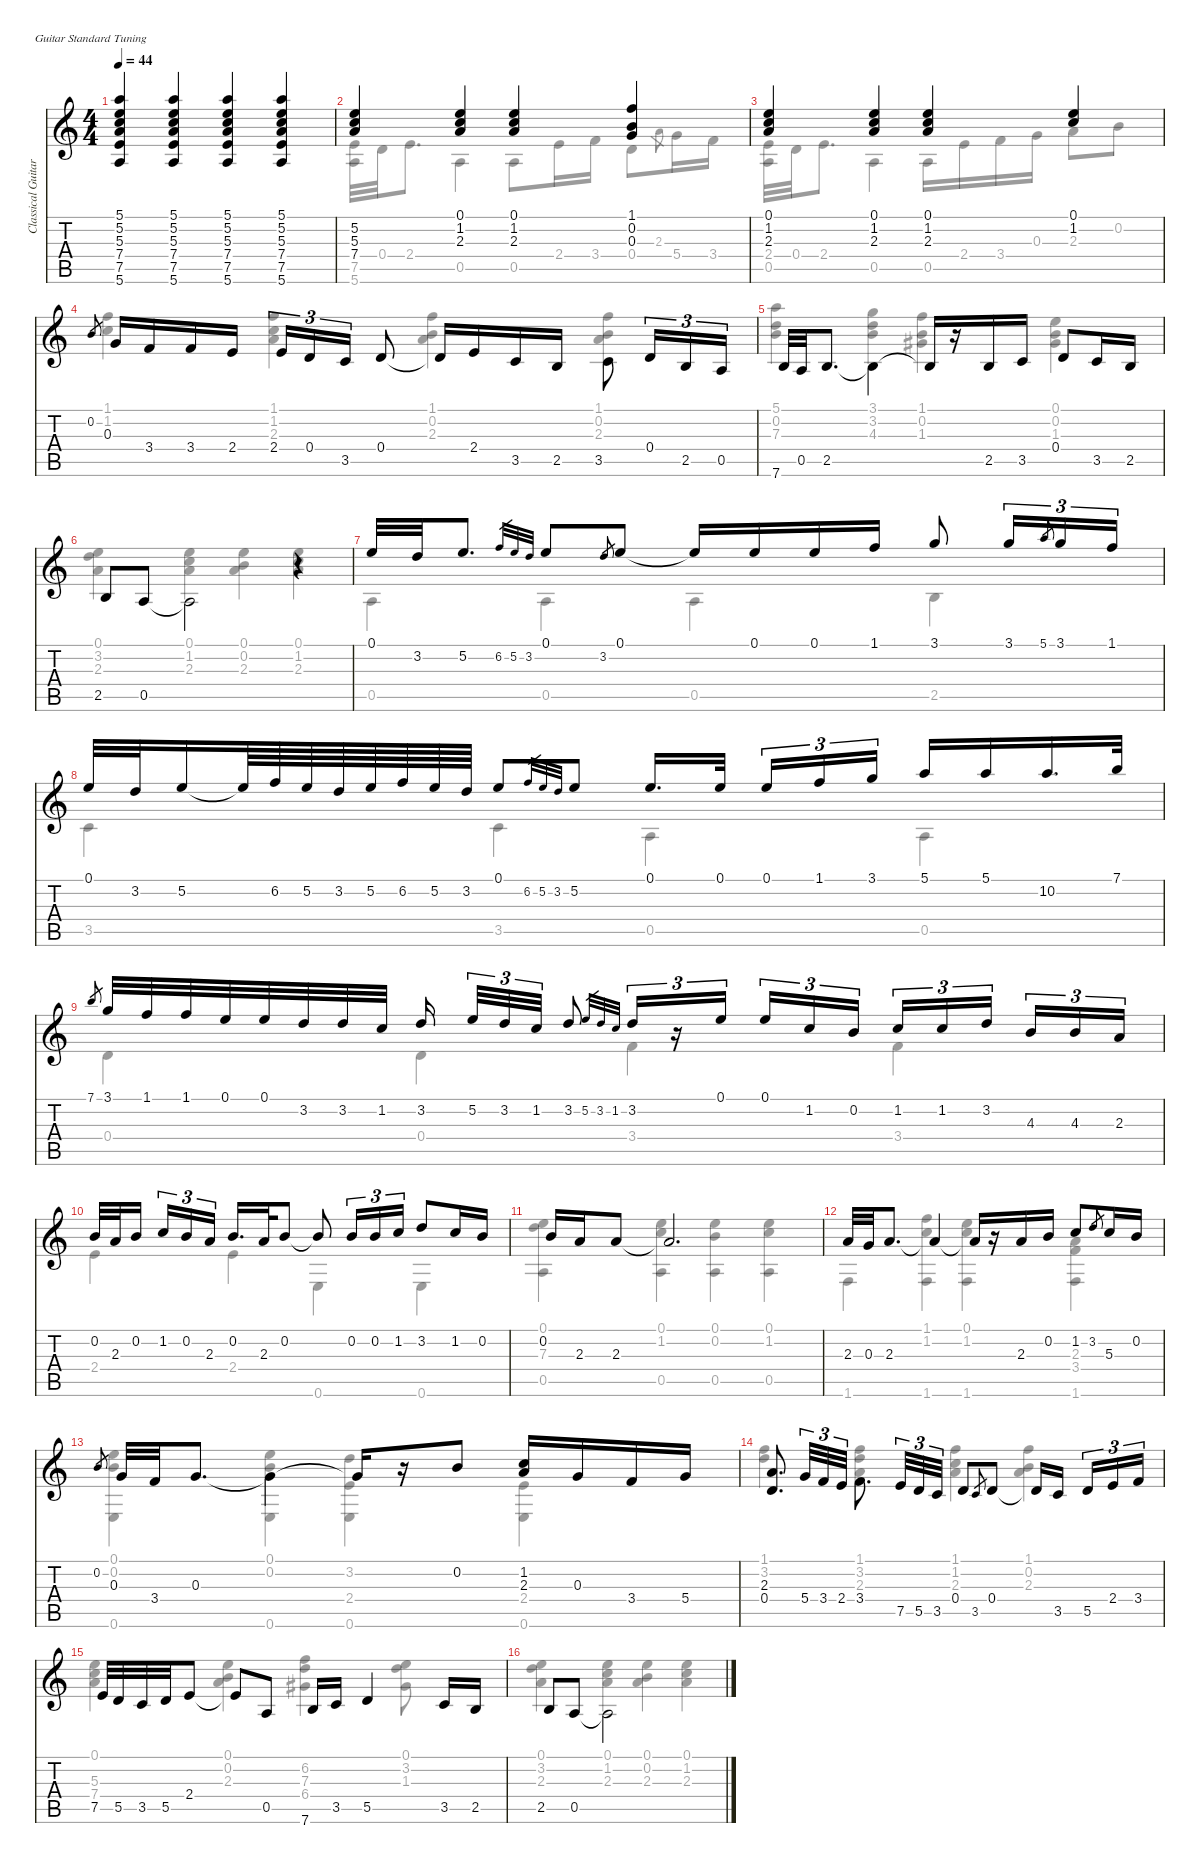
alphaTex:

\defaultSystemsLayout 4
\hideDynamics
\bracketExtendMode nobrackets
\otherSystemsTrackNameOrientation horizontal
\track ("Classical Guitar" "Classical Guitar") {instrument brightacousticpiano}
\staff {score tabs}
\tuning (E4 B3 G3 D3 A2 E2)
\displaytranspose 12
\voice
\ts (4 4)
\tempo 44
\clef g2
\ks c
(5.1 5.2 5.3 7.4 7.5 5.6).4{dy mf instrument brightacousticpiano beam Up} (5.1 5.2 5.3 7.4 7.5 5.6).4{beam Up} (5.1 5.2 5.3 7.4 7.5 5.6).4{beam Up} (5.1 5.2 5.3 7.4 7.5 5.6).4{beam Up} |
(5.2 5.3 7.4).4{beam Up} (0.1 1.2 2.3).4{beam Up} (0.1 1.2 2.3).4{beam Up} (1.1 0.2 0.3).4{beam Up} |
(0.1 1.2 2.3).4{beam Up} (0.1 1.2 2.3).4{beam Up} (0.1 1.2 2.3).4{beam Up} (0.1 1.2).4{beam Up} |
0.2.8{gr beam Up} 0.3.16{beam Up} 3.4.16{beam Up} 3.4.16{beam Up} 2.4.16{beam Up} 2.4.16{tu (3 2) beam Up} 0.4.16{tu (3 2) beam Up} 3.5.16{tu (3 2) beam Up} 0.4.8{beam Up} 0.4{t}.16{beam Up} 2.4.16{beam Up} 3.5.16{beam Up} 2.5.16{beam Up} 3.5.8{beam Down} 0.4.16{tu (3 2) beam Up} 2.5.16{tu (3 2) beam Up} 0.5.16{tu (3 2) beam Up} |
7.6.32{beam Up} 0.5.32{beam Up} 2.5.8{d beam Up} 2.5{t}.4{beam Down} 2.5{t}.16{beam Up} r.16{beam Up} 2.5.16{beam Up} 3.5.16{beam Up} 0.4.8{beam Up} 3.5.16{beam Up} 2.5.16{beam Up} |
2.5.8{beam Up} 0.5.8{beam Up} 0.5{t}.2{beam Down} r.4{beam Up} |
0.1.32{beam Up} 3.2.32{beam Up} 5.2.8{d beam Up} 6.2.32{gr beam Up} 5.2.32{gr beam Up} 3.2.32{gr beam Up} 0.1.8{beam Up} 3.2.8{gr beam Up} 0.1.8{beam Up} 0.1{t}.16{beam Up} 0.1.16{beam Up} 0.1.16{beam Up} 1.1.16{beam Up} 3.1.8{beam Up} 3.1.16{tu (3 2) beam Up} 5.1.8{gr beam Up} 3.1.16{tu (3 2) beam Up} 1.1.16{tu (3 2) beam Up} |
0.1.32{beam Up} 3.2.32{beam Up} 5.2.16{beam Up} 5.2{t}.64{beam Up} 6.2.64{beam Up} 5.2.64{beam Up} 3.2.64{beam Up} 5.2.64{beam Up} 6.2.64{beam Up} 5.2.64{beam Up} 3.2.64{beam Up} 0.1.8{beam Up} 6.2.32{gr beam Up} 5.2.32{gr beam Up} 3.2.32{gr beam Up} 5.2.8{beam Up} 0.1.16{d beam Up} 0.1.32{beam Up} 0.1.16{tu (3 2) beam Up} 1.1.16{tu (3 2) beam Up} 3.1.16{tu (3 2) beam Up} 5.1.16{beam Up} 5.1.16{beam Up} 10.2.16{d beam Up} 7.1.32{beam Up} |
7.1.8{gr beam Up} 3.1.32{beam Up} 1.1.32{beam Up} 1.1.32{beam Up} 0.1.32{beam Up} 0.1.32{beam Up} 3.2.32{beam Up} 3.2.32{beam Up} 1.2.32{beam Up} 3.2.16{beam Up} 5.2.32{tu (3 2) beam Up} 3.2.32{tu (3 2) beam Up} 1.2.32{tu (3 2) beam Up} 3.2.8{beam Up} 5.2.32{gr beam Up} 3.2.32{gr beam Up} 1.2.32{gr beam Up} 3.2.16{tu (3 2) beam Up} r.16{tu (3 2) beam Up} 0.1.16{tu (3 2) beam Up} 0.1.16{tu (3 2) beam Up} 1.2.16{tu (3 2) beam Up} 0.2.16{tu (3 2) beam Up} 1.2.16{tu (3 2) beam Up} 1.2.16{tu (3 2) beam Up} 3.2.16{tu (3 2) beam Up} 4.3.16{tu (3 2) beam Up} 4.3.16{tu (3 2) beam Up} 2.3.16{tu (3 2) beam Up} |
0.2.32{beam Up} 2.3.32{beam Up} 0.2.16{beam Up} 1.2.16{tu (3 2) beam Up} 0.2.16{tu (3 2) beam Up} 2.3.16{tu (3 2) beam Up} 0.2.16{d beam Up} 2.3.32{beam Up} 0.2.8{beam Up} 0.2{t}.8{beam Up} 0.2.16{tu (3 2) beam Up} 0.2.16{tu (3 2) beam Up} 1.2.16{tu (3 2) beam Up} 3.2.8{beam Up} 1.2.16{beam Up} 0.2.16{beam Up} |
0.2.16{beam Up} 2.3.16{beam Up} 2.3.8{beam Up} 2.3{t}.2{d beam Up} |
2.3.32{beam Up} 0.3.32{beam Up} 2.3.8{d beam Up} 2.3{t}.4{beam Up} 2.3{t}.16{beam Up} r.16{beam Up} 2.3.16{beam Up} 0.2.16{beam Up} 1.2.8{beam Up} 3.2.8{gr beam Up} 5.3.16{beam Up} 0.2.16{beam Up} |
0.2.8{gr beam Up} 0.3.32{beam Up} 3.4.32{beam Up} 0.3.8{d beam Up} 0.3{t}.4{beam Down} 0.3{t}.16{beam Up} r.16{beam Up} 0.2.8{beam Up} (1.2 2.3).16{beam Up} 0.3.16{beam Up} 3.4.16{beam Up} 5.4.16{beam Up} |
(0.4 2.3).8{d beam Up} 5.4.32{tu (3 2) beam Up} 3.4.32{tu (3 2) beam Up} 2.4.32{tu (3 2) beam Up} 3.4.8{d beam Down} 7.5.32{tu (3 2) beam Up} 5.5.32{tu (3 2) beam Up} 3.5.32{tu (3 2) beam Up} 0.4.8{beam Up} 3.5.8{gr beam Up} 0.4.8{beam Up} 0.4{t}.16{beam Up} 3.5.16{beam Up} 5.5.16{tu (3 2) beam Up} 2.4.16{tu (3 2) beam Up} 3.4.16{tu (3 2) beam Up} |
7.5.32{beam Up} 5.5.32{beam Up} 3.5.32{beam Up} 5.5.32{beam Up} 2.4.8{beam Up} 2.4{t}.8{beam Up} 0.5.8{beam Up} 7.6.16{beam Up} 3.5.16{beam Up} 5.5.4{beam Up} 3.5.16{beam Up} 2.5.16{beam Up} |
2.5.8{beam Up} 0.5.8{beam Up} 0.5{t}.2{beam Down}
\voice
\clef g2
\ottava regular
\simile none
\ks c
|
(7.5 5.6).32{beam Down} 0.4.32{beam Down} 2.4.8{d beam Down} 0.5.4{beam Down} 0.5.8{beam Down} 2.4.16{beam Down} 3.4.16{beam Down} 0.4.8{beam Down} 2.3.8{gr beam Down} 5.4.16{beam Down} 3.4.16{beam Down} |
(2.4 0.5).32{beam Down} 0.4.32{beam Down} 2.4.8{d beam Down} 0.5.4{beam Down} 0.5.16{beam Down} 2.4.16{beam Down} 3.4.16{beam Down} 0.3.16{beam Down} 2.3.8{beam Down} 0.2.8{beam Down} |
(1.1 1.2).4{beam Down} (2.3 1.2 1.1).4{beam Down} (2.3 0.2 1.1).4{beam Down} (1.1 0.2 2.3).4{beam Down} |
(5.1 7.3 0.2).4{beam Down} (3.1 3.2 4.3).4{beam Down} (1.1 0.2 1.3{acc #}).4{beam Down} (0.1 0.2 1.3{acc #}).4{beam Down} |
(0.1 3.2 2.3).4{beam Down} (0.1 1.2 2.3).4{beam Down} (0.1 0.2 2.3).4{beam Down} (0.1 1.2 2.3).4{beam Down} |
0.5.4{beam Down} 0.5.4{beam Down} 0.5.4{beam Down} 2.5.4{beam Down} |
3.5.4{beam Down} 3.5.4{beam Down} 0.5.4{beam Down} 0.5.4{beam Down} |
0.4.4{beam Down} 0.4.4{beam Down} 3.4.4{beam Down} 3.4.4{beam Down} |
2.4.4{beam Down} 2.4.4{beam Down} 0.6.4{beam Down} 0.6.4{beam Down} |
(0.5 0.1 7.3).4{beam Down} (0.5 0.1 1.2).4{beam Down} (0.5 0.2 0.1).4{beam Down} (0.1 1.2 0.5).4{beam Down} |
1.6.4{beam Down} (1.6 1.1 1.2).4{beam Down} (0.1 1.2 1.6).4{beam Down} (2.3 3.4 1.6).4{beam Down} |
(0.1 0.2 0.6).4{beam Down} (0.1 0.2 0.6).4{beam Down} (3.2 2.4 0.6).4{beam Down} (2.4 0.6).4{beam Down} |
(1.1 3.2).4{beam Down} (1.1 3.2 2.3).4{beam Down} (1.1 1.2 2.3).4{beam Down} (1.1 0.2 2.3).4{beam Down} |
(0.1 5.3 7.4).4{beam Down} (0.1 0.2 2.3).4{beam Down} (6.4{acc #} 7.3 6.2).4{beam Down} (0.1 3.2 1.3{acc #}).8{beam Down} |
(0.1 3.2 2.3).4{beam Down} (0.1 1.2 2.3).4{beam Down} (0.1 0.2 2.3).4{beam Down} (0.1 1.2 2.3).4{beam Down}
